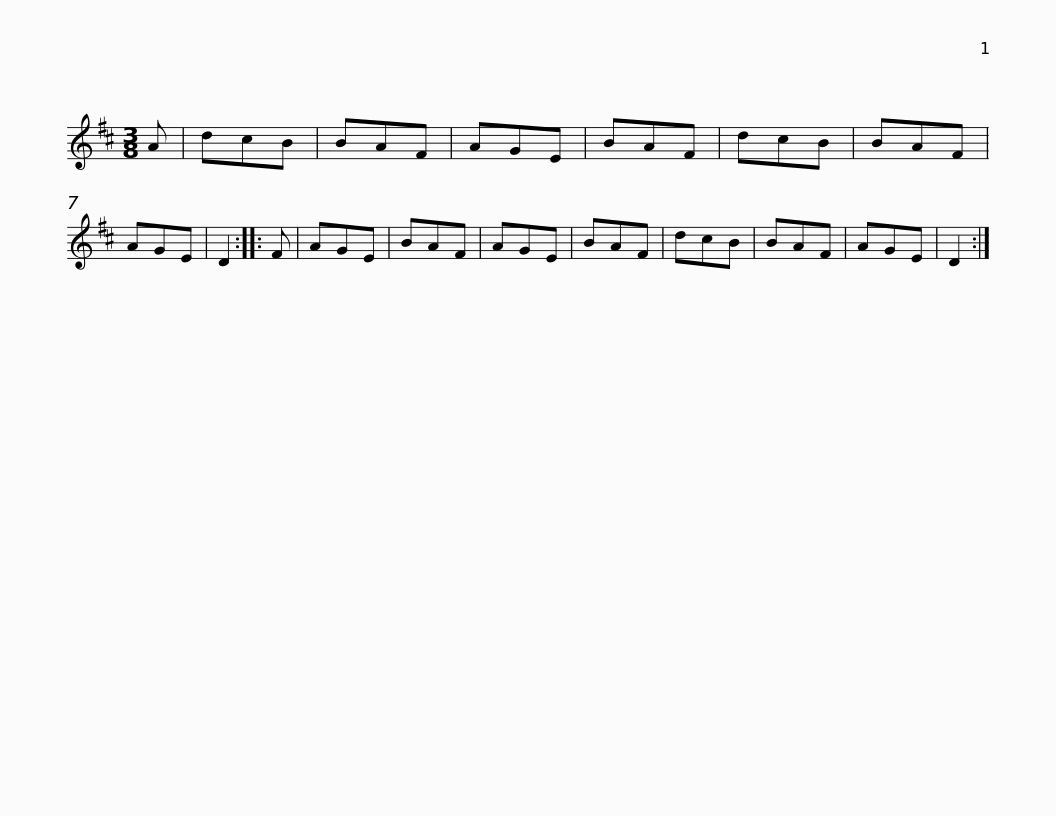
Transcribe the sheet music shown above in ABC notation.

X:1
L:1/8
M:3/8
I:linebreak $
K:D
V:1 treble
V:1
 A | dcB | BAF | AGE | BAF | %5
 dcB | BAF | AGE | D2 :: F | %10
 AGE | BAF | AGE | BAF |$ dcB | %15
 BAF | AGE | D2 :| %18
